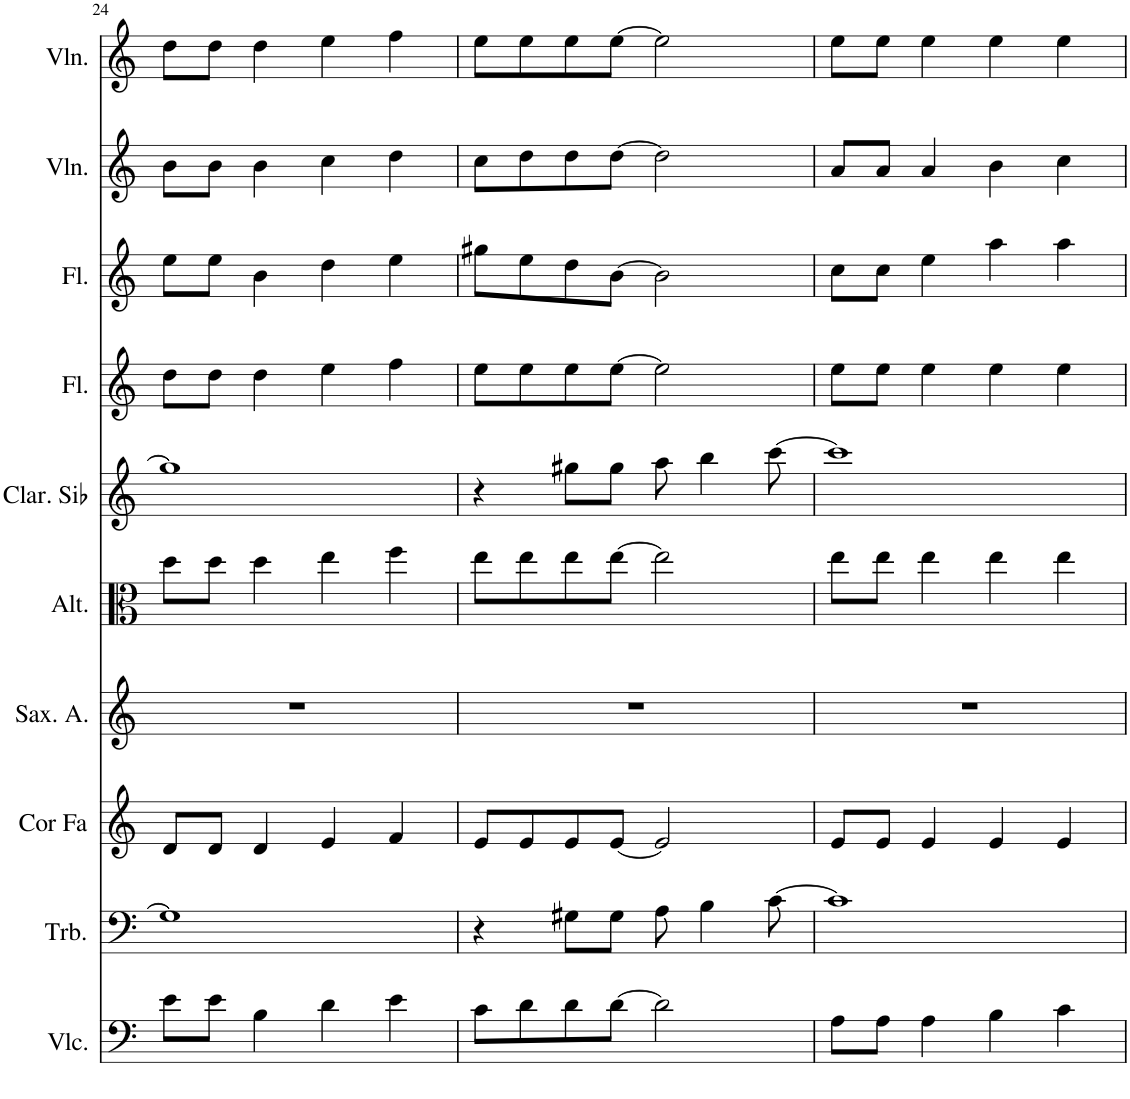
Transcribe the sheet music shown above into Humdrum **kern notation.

**kern	**kern	**kern	**kern	**kern	**kern	**kern	**kern	**kern	**kern
*part10	*part9	*part8	*part7	*part6	*part5	*part4	*part3	*part2	*part1
*staff10	*staff9	*staff8	*staff7	*staff6	*staff5	*staff4	*staff3	*staff2	*staff1
*I"Violoncelle	*I"Trombone	*I"Cor en Fa	*I"Saxophone Alto	*I"Alto	*I"Clarinette en Sib	*I"Flûte	*I"Flûte	*I"Violon	*I"Violon
*I'Vlc.	*I'Trb.	*I'Cor Fa	*I'Sax. A.	*I'Alt.	*I'Clar. Sib	*I'Fl.	*I'Fl.	*I'Vln.	*I'Vln.
!!LO:PB:g=z
*clefF4	*clefF4	*clefG2	*clefG2	*clefC3	*clefG2	*clefG2	*clefG2	*clefG2	*clefG2
*	*	*ITrd4c7	*ITrd5c9	*	*ITrd1c2	*	*	*	*
*k[]	*k[]	*k[]	*k[]	*k[]	*k[]	*k[]	*k[]	*k[]	*k[]
*M4/4	*M4/4	*M4/4	*M4/4	*M4/4	*M4/4	*M4/4	*M4/4	*M4/4	*M4/4
=24	=24	=24	=24	=24	=24	=24	=24	=24	=24
8e\L	1G#]	8d/L	1r	8dd\L	1gg#]	8dd\L	8ee\L	8b\L	8dd\L
8e\J	.	8d/J	.	8dd\J	.	8dd\J	8ee\J	8b\J	8dd\J
4B\	.	4d/	.	4dd\	.	4dd\	4b\	4b\	4dd\
4d\	.	4e/	.	4ee\	.	4ee\	4dd\	4cc\	4ee\
4e\	.	4f/	.	4ff\	.	4ff\	4ee\	4dd\	4ff\
=25	=25	=25	=25	=25	=25	=25	=25	=25	=25
8c\L	4r	8e/L	1r	8ee\L	4r	8ee\L	8gg#X\L	8cc\L	8ee\L
8d\	.	8e/	.	8ee\	.	8ee\	8ee\	8dd\	8ee\
8d\	8G#X\L	8e/	.	8ee\	8gg#X\L	8ee\	8dd\	8dd\	8ee\
[8d\J	8G#\J	[8e/J	.	[8ee\J	8gg#\J	[8ee\J	[8b\J	[8dd\J	[8ee\J
2d\]	8A\	2e/]	.	2ee\]	8aa\	2ee\]	2b\]	2dd\]	2ee\]
.	4B\	.	.	.	4bb\	.	.	.	.
.	[8c\	.	.	.	[8ccc\	.	.	.	.
=26	=26	=26	=26	=26	=26	=26	=26	=26	=26
8A\L	1c]	8e/L	1r	8ee\L	1ccc]	8ee\L	8cc\L	8a/L	8ee\L
8A\J	.	8e/J	.	8ee\J	.	8ee\J	8cc\J	8a/J	8ee\J
4A\	.	4e/	.	4ee\	.	4ee\	4ee\	4a/	4ee\
4B\	.	4e/	.	4ee\	.	4ee\	4aa\	4b\	4ee\
4c\	.	4e/	.	4ee\	.	4ee\	4aa\	4cc\	4ee\
=	=	=	=	=	=	=	=	=	=
*-	*-	*-	*-	*-	*-	*-	*-	*-	*-
